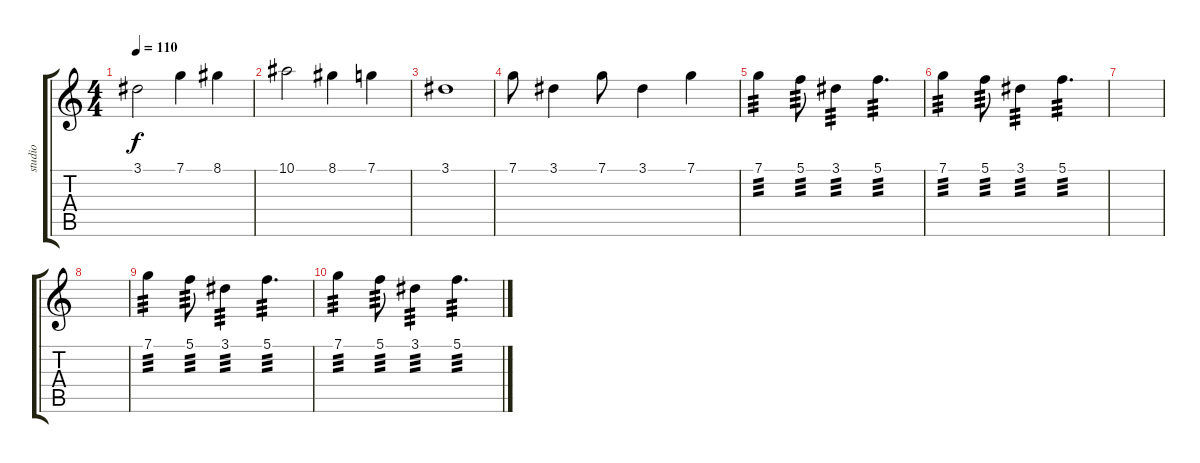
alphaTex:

\track ("studio" "studio") {instrument acousticguitarsteel}
\staff {score tabs}
\tuning (C4 G3 Eb3 Bb2 F2 C2) {hide}
\ts (4 4)
\tempo 110
\clef g2
\ks c
3.1.2{dy f} 7.1.4 8.1.4 |
10.1.2 8.1.4 7.1.4 |
3.1.1 |
7.1.8 3.1.4 7.1.8 3.1.4 7.1.4 |
7.1.4{tp 3} 5.1.8{tp 3} 3.1.4{tp 3} 5.1.4{d tp 3} |
7.1.4{tp 3} 5.1.8{tp 3} 3.1.4{tp 3} 5.1.4{d tp 3} |
|
|
7.1.4{tp 3} 5.1.8{tp 3} 3.1.4{tp 3} 5.1.4{d tp 3} |
7.1.4{tp 3} 5.1.8{tp 3} 3.1.4{tp 3} 5.1.4{d tp 3}
